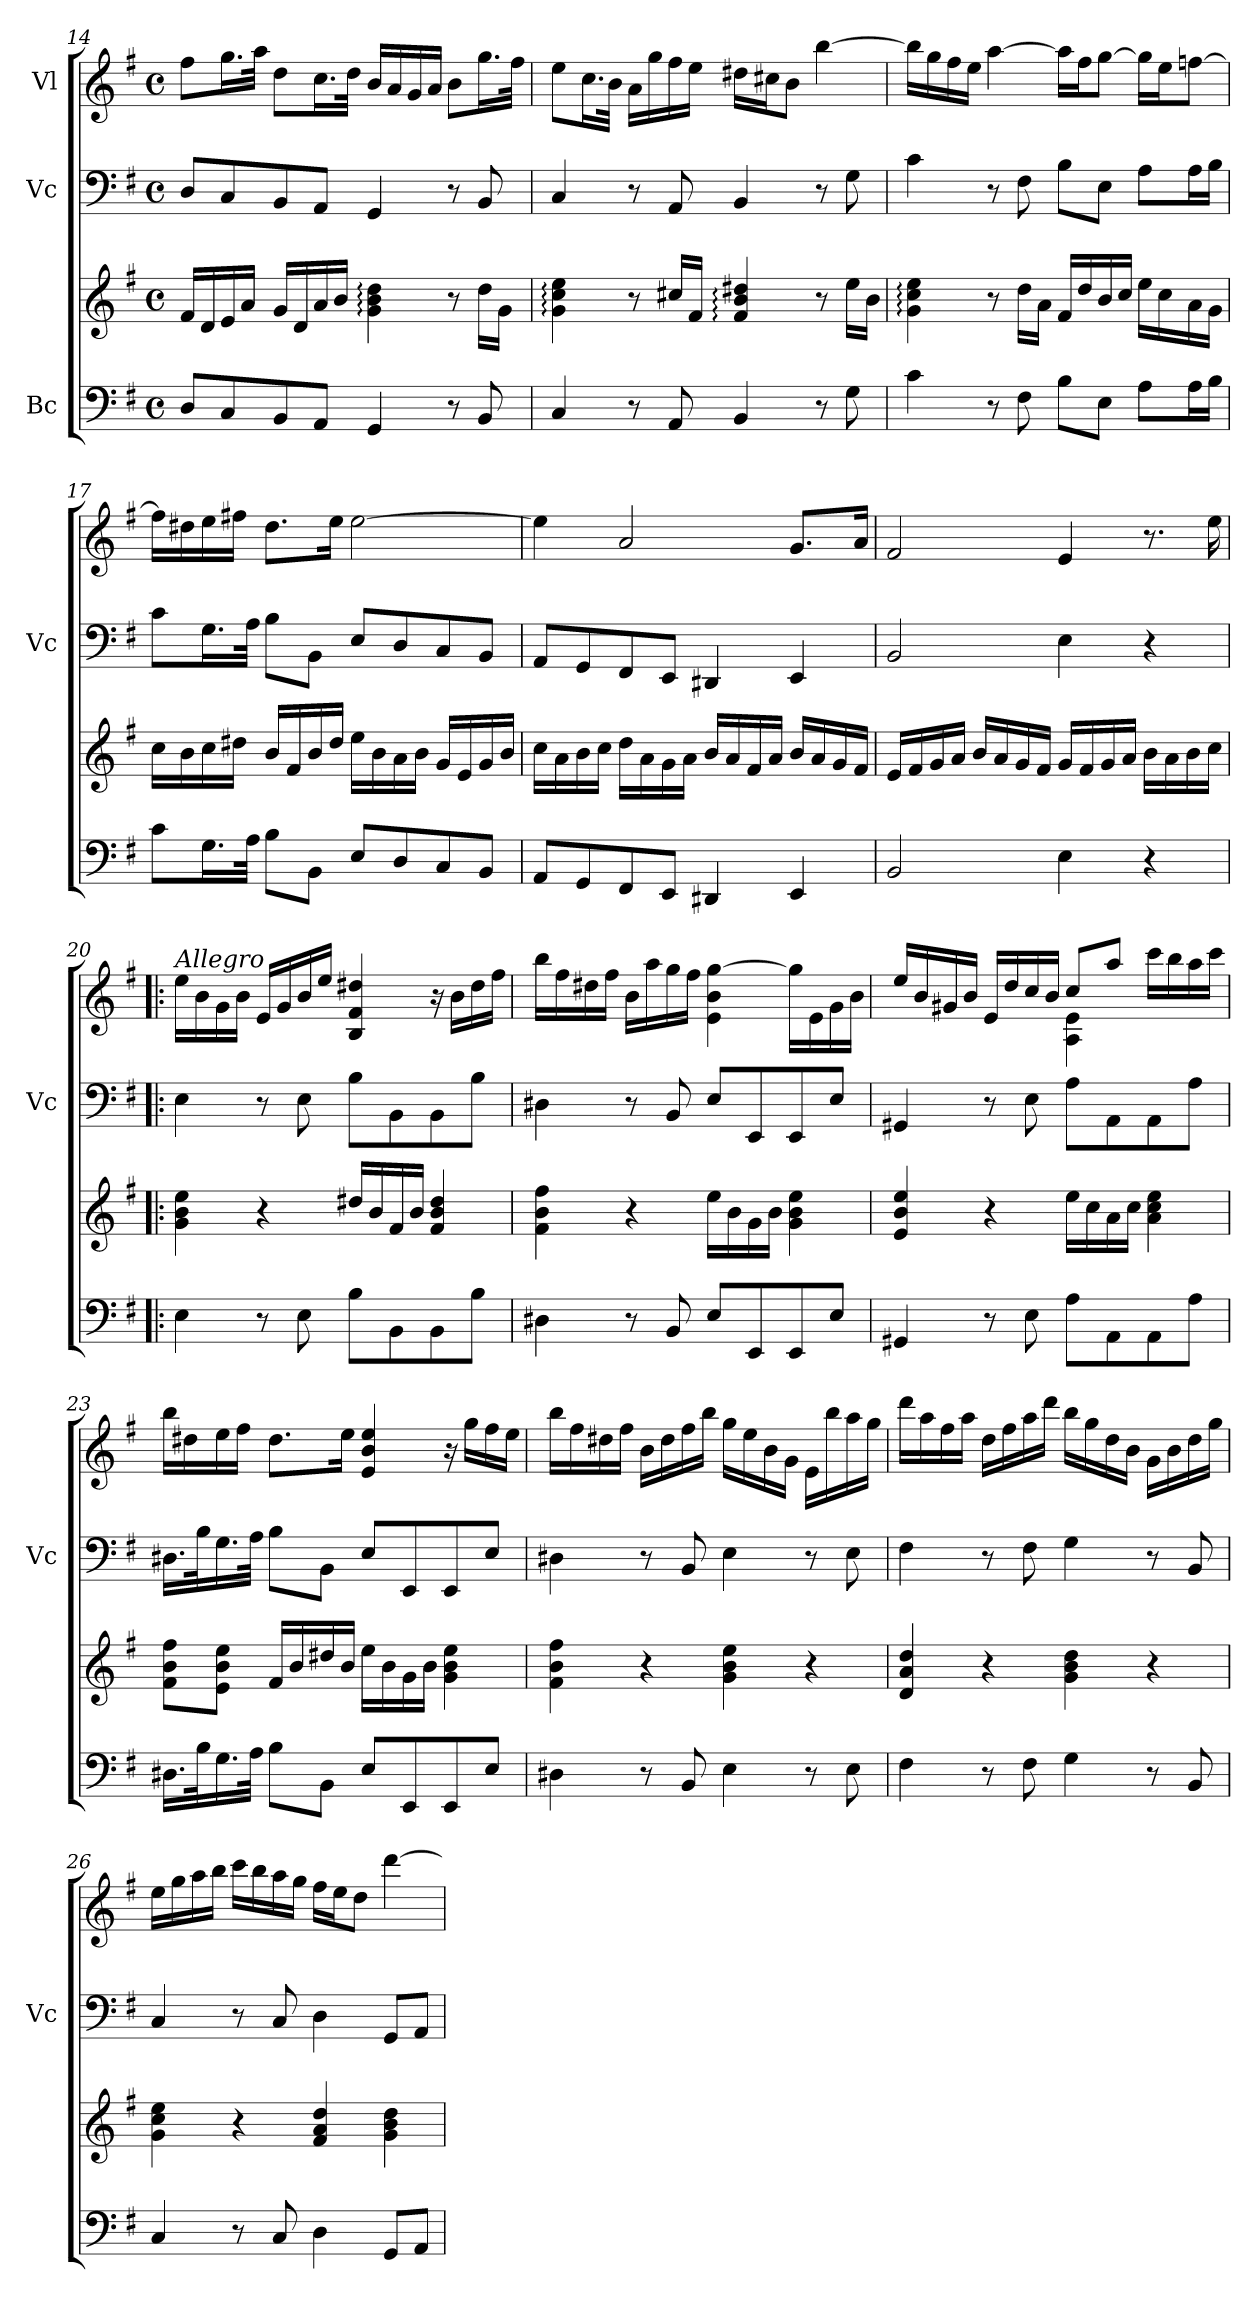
**kern	**kern	**kern	**kern
*part3	*part3	*part2	*part1
*staff4	*staff3	*staff2	*staff1
*I"Bc	*	*I"Vc	*I"Vl
*	*	*I'Vc	*
!!LO:LB:g=z
*clefF4	*clefG2	*clefF4	*clefG2
*k[f#]	*k[f#]	*k[f#]	*k[f#]
*M4/4	*M4/4	*M4/4	*M4/4
*met(c)	*met(c)	*met(c)	*met(c)
=14	=14	=14	=14
8D/L	16f#/LL	8D/L	8ff#\L
.	16d/	.	.
8C/	16e/	8C/	16.gg\L
.	16a/JJ	.	.
.	.	.	32aa\JJk
8BB/	16g/LL	8BB/	8dd\L
.	16d/	.	.
8AA/J	16a/	8AA/J	16.cc\L
.	16b/JJ	.	.
.	.	.	32dd\JJk
4GG/	4g\: 4b\: 4dd\:	4GG/	16b/LL
.	.	.	16a/
.	.	.	16g/
.	.	.	16a/JJ
8r	8r	8r	8b\L
8BB/	16dd\LL	8BB/	16.gg\L
.	16g\JJ	.	.
.	.	.	32ff#\JJk
=15	=15	=15	=15
4C/	4g\: 4cc\: 4ee\:	4C/	8ee\L
.	.	.	16.cc\L
.	.	.	32b\JJk
8r	8r	8r	16a\LL
.	.	.	16gg\
8AA/	16cc#X/LL	8AA/	16ff#\
.	16f#/JJ	.	16ee\JJ
4BB/	4f#/: 4b/: 4dd#X/:	4BB/	16dd#X\LL
.	.	.	16cc#X\J
.	.	.	8b\J
8r	8r	8r	[4bb\
8G\	16ee\LL	8G\	.
.	16b\JJ	.	.
=16	=16	=16	=16
4c\	4g\: 4cc\: 4ee\:	4c\	16bb\LL]
.	.	.	16gg\
.	.	.	16ff#\
.	.	.	16ee\JJ
8r	8r	8r	[4aa\
8F#\	16dd\LL	8F#\	.
.	16a\JJ	.	.
8B\L	16f#/LL	8B\L	16aa\LL]
.	16dd/	.	16ff#\J
8E\J	16b/	8E\J	[8gg\J
.	16cc/JJ	.	.
8A\L	16ee\LL	8A\L	16gg\LL]
.	16cc\	.	16ee\J
16A\L	16a\	16A\L	[8ffn\J
16B\JJ	16g\JJ	16B\JJ	.
!!LO:LB:g=z
=17	=17	=17	=17
8c\L	16cc\LL	8c\L	16ff\LL]
.	16b\	.	16dd#X\
16.G\L	16cc\	16.G\L	16ee\
.	16dd#X\JJ	.	16ff#X\JJ
32A\JJk	.	32A\JJk	.
8B\L	16b/LL	8B\L	8.dd#\L
.	16f#/	.	.
8BB\J	16b/	8BB\J	.
.	16dd#/JJ	.	16ee\Jk
8E/L	16ee\LL	8E/L	[2ee\
.	16b\	.	.
8D/	16a\	8D/	.
.	16b\JJ	.	.
8C/	16g/LL	8C/	.
.	16e/	.	.
8BB/J	16g/	8BB/J	.
.	16b/JJ	.	.
=18	=18	=18	=18
8AA/L	16cc\LL	8AA/L	4ee\]
.	16a\	.	.
8GG/	16b\	8GG/	.
.	16cc\JJ	.	.
8FF#/	16dd\LL	8FF#/	2a/
.	16a\	.	.
8EE/J	16g\	8EE/J	.
.	16a\JJ	.	.
4DD#X/	16b/LL	4DD#X/	.
.	16a/	.	.
.	16f#/	.	.
.	16a/JJ	.	.
4EE/	16b/LL	4EE/	8.g/L
.	16a/	.	.
.	16g/	.	.
.	16f#/JJ	.	16a/Jk
=19	=19	=19	=19
2BB/	16e/LL	2BB/	2f#/
.	16f#/	.	.
.	16g/	.	.
.	16a/JJ	.	.
.	16b/LL	.	.
.	16a/	.	.
.	16g/	.	.
.	16f#/JJ	.	.
*	*	*	*MM80
4E\	16g/LL	4E\	4e/
.	16f#/	.	.
.	16g/	.	.
.	16a/JJ	.	.
4r	16b\LL	4r	8.r
.	16a\	.	.
.	16b\	.	.
.	16cc\JJ	.	16ee\
!!LO:PB:g=z
=20!|:	=20!|:	=20!|:	=20!|:
!	!	!	!LO:TX:a:i:t=Allegro
4E\	4g\ 4b\ 4ee\	4E\	16ee\LL
.	.	.	16b\
.	.	.	16g\
.	.	.	16b\JJ
8r	4r	8r	16e/LL
.	.	.	16g/
8E\	.	8E\	16b/
.	.	.	16ee/JJ
8B\L	16dd#X/LL	8B\L	4B/ 4f#/ 4dd#X/
.	16b/	.	.
8BB\	16f#/	8BB\	.
.	16b/JJ	.	.
8BB\	4f#/ 4b/ 4dd#/	8BB\	16r
.	.	.	16b\LL
8B\J	.	8B\J	16dd#\
.	.	.	16ff#\JJ
=21	=21	=21	=21
4D#X\	4f#\ 4b\ 4ff#\	4D#X\	16bb\LL
.	.	.	16ff#\
.	.	.	16dd#X\
.	.	.	16ff#\JJ
8r	4r	8r	16b\LL
.	.	.	16aa\
8BB/	.	8BB/	16gg\
.	.	.	16ff#\JJ
8E/L	16ee\LL	8E/L	4e\ 4b\ [4gg\
.	16b\	.	.
8EE/	16g\	8EE/	.
.	16b\JJ	.	.
8EE/	4g\ 4b\ 4ee\	8EE/	16gg\LL]
.	.	.	16e\
8E/J	.	8E/J	16g\
.	.	.	16b\JJ
=22	=22	=22	=22
*	*	*	*^
4GG#X/	4e/ 4b/ 4ee/	4GG#X/	16ee/LL	2ryy
.	.	.	16b/	.
.	.	.	16g#X/	.
.	.	.	16b/JJ	.
8r	4r	8r	16e/LL	.
.	.	.	16dd/	.
8E\	.	8E\	16cc/	.
.	.	.	16b/JJ	.
8A\L	16ee\LL	8A\L	8cc/L	4A\ 4e\
.	16cc\	.	.	.
8AA\	16a\	8AA\	8aa/J	.
.	16cc\JJ	.	.	.
8AA\	4a\ 4cc\ 4ee\	8AA\	16ccc\LL	4ryy
.	.	.	16bb\	.
8A\J	.	8A\J	16aa\	.
.	.	.	16ccc\JJ	.
*	*	*	*v	*v
!!LO:LB:g=z
=23	=23	=23	=23
16.D#X\LL	8f#\ 8b\ 8ff#\L	16.D#X\LL	16bb\LL
.	.	.	16dd#X\
32B\K	.	32B\K	.
16.G\	8e\ 8b\ 8ee\J	16.G\	16ee\
.	.	.	16ff#\JJ
32A\JJk	.	32A\JJk	.
8B\L	16f#/LL	8B\L	8.dd#\L
.	16b/	.	.
8BB\J	16dd#X/	8BB\J	.
.	16b/JJ	.	16ee\Jk
8E/L	16ee\LL	8E/L	4e/ 4b/ 4ee/
.	16b\	.	.
8EE/	16g\	8EE/	.
.	16b\JJ	.	.
8EE/	4g\ 4b\ 4ee\	8EE/	16r
.	.	.	16gg\LL
8E/J	.	8E/J	16ff#\
.	.	.	16ee\JJ
=24	=24	=24	=24
4D#X\	4f#\ 4b\ 4ff#\	4D#X\	16bb\LL
.	.	.	16ff#\
.	.	.	16dd#X\
.	.	.	16ff#\JJ
8r	4r	8r	16b\LL
.	.	.	16dd#\
8BB/	.	8BB/	16ff#\
.	.	.	16bb\JJ
4E\	4g\ 4b\ 4ee\	4E\	16gg\LL
.	.	.	16ee\
.	.	.	16b\
.	.	.	16g\JJ
8r	4r	8r	16e\LL
.	.	.	16bb\
8E\	.	8E\	16aa\
.	.	.	16gg\JJ
=25	=25	=25	=25
4F#\	4d/ 4a/ 4dd/	4F#\	16ddd\LL
.	.	.	16aa\
.	.	.	16ff#\
.	.	.	16aa\JJ
8r	4r	8r	16dd\LL
.	.	.	16ff#\
8F#\	.	8F#\	16aa\
.	.	.	16ddd\JJ
4G\	4g\ 4b\ 4dd\	4G\	16bb\LL
.	.	.	16gg\
.	.	.	16dd\
.	.	.	16b\JJ
8r	4r	8r	16g\LL
.	.	.	16b\
8BB/	.	8BB/	16dd\
.	.	.	16gg\JJ
!!LO:LB:g=z
=26	=26	=26	=26
4C/	4g\ 4cc\ 4ee\	4C/	16ee\LL
.	.	.	16gg\
.	.	.	16aa\
.	.	.	16bb\JJ
8r	4r	8r	16ccc\LL
.	.	.	16bb\
8C/	.	8C/	16aa\
.	.	.	16gg\JJ
4D\	4f#/ 4a/ 4dd/	4D\	16ff#\LL
.	.	.	16ee\J
.	.	.	8dd\J
8GG/L	4g\ 4b\ 4dd\	8GG/L	[4ddd\
8AA/J	.	8AA/J	.
=	=	=	=
*-	*-	*-	*-
